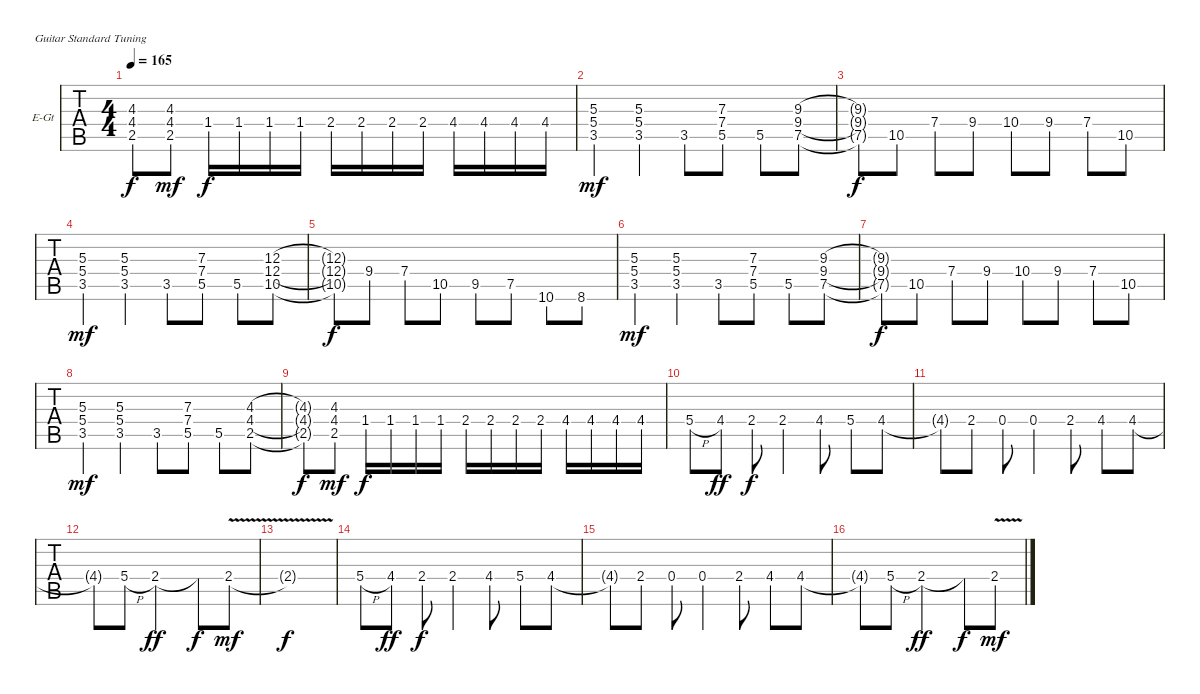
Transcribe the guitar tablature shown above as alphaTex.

\bracketExtendMode groupsimilarinstruments
\firstSystemTrackNameOrientation horizontal
\otherSystemsTrackNameOrientation horizontal
\track ("Guitar 2 (Lead)" "E-Gt") {instrument distortionguitar}
\staff {tabs}
\tuning (E4 B3 G3 D3 A2 E2)
\ts (4 4)
\tempo 165
\clef g2
\ks c
(4.3{t} 4.4{t} 2.5{t}).8{dy f} (4.3 4.4 2.5).8{dy mf} 1.4.16{dy f} 1.4.16 1.4.16 1.4.16 2.4.16 2.4.16 2.4.16 2.4.16 4.4.16 4.4.16 4.4.16 4.4.16 |
(5.3 5.4 3.5).4{dy mf} (5.3 5.4 3.5).4 3.5.8 (7.3 7.4 5.5).8 5.5.8 (9.3 9.4 7.5).8 |
(9.3{t} 9.4{t} 7.5{t}).8{dy f} 10.5.8 7.4.8 9.4.8 10.4.8 9.4.8 7.4.8 10.5.8 |
(5.3 5.4 3.5).4{dy mf} (5.3 5.4 3.5).4 3.5.8 (7.3 7.4 5.5).8 5.5.8 (12.3 12.4 10.5).8 |
(12.3{t} 12.4{t} 10.5{t}).8{dy f} 9.4.8 7.4.8 10.5.8 9.5.8 7.5.8 10.6.8 8.6.8 |
(5.3 5.4 3.5).4{dy mf} (5.3 5.4 3.5).4 3.5.8 (7.3 7.4 5.5).8 5.5.8 (9.3 9.4 7.5).8 |
(9.3{t} 9.4{t} 7.5{t}).8{dy f} 10.5.8 7.4.8 9.4.8 10.4.8 9.4.8 7.4.8 10.5.8 |
(5.3 5.4 3.5).4{dy mf} (5.3 5.4 3.5).4 3.5.8 (7.3 7.4 5.5).8 5.5.8 (4.3 4.4 2.5).8 |
(4.3{t} 4.4{t} 2.5{t}).8{dy f} (4.3 4.4 2.5).8{dy mf} 1.4.16{dy f} 1.4.16 1.4.16 1.4.16 2.4.16 2.4.16 2.4.16 2.4.16 4.4.16 4.4.16 4.4.16 4.4.16 |
5.4{h}.8 4.4.8{dy ff} 2.4.8{dy f} 2.4.4 4.4.8 5.4.8 4.4.8 |
4.4{t}.8 2.4.8 0.4.8 0.4.4 2.4.8 4.4.8 4.4.8 |
4.4{t}.8 5.4{h}.8 2.4.2{dy ff} 2.4{t}.8{dy f} 2.4{v}.8{dy mf} |
2.4{v t}.1{dy f} |
5.4{h}.8 4.4.8{dy ff} 2.4.8{dy f} 2.4.4 4.4.8 5.4.8 4.4.8 |
4.4{t}.8 2.4.8 0.4.8 0.4.4 2.4.8 4.4.8 4.4.8 |
4.4{t}.8 5.4{h}.8 2.4.2{dy ff} 2.4{t}.8{dy f} 2.4{v}.8{dy mf}
